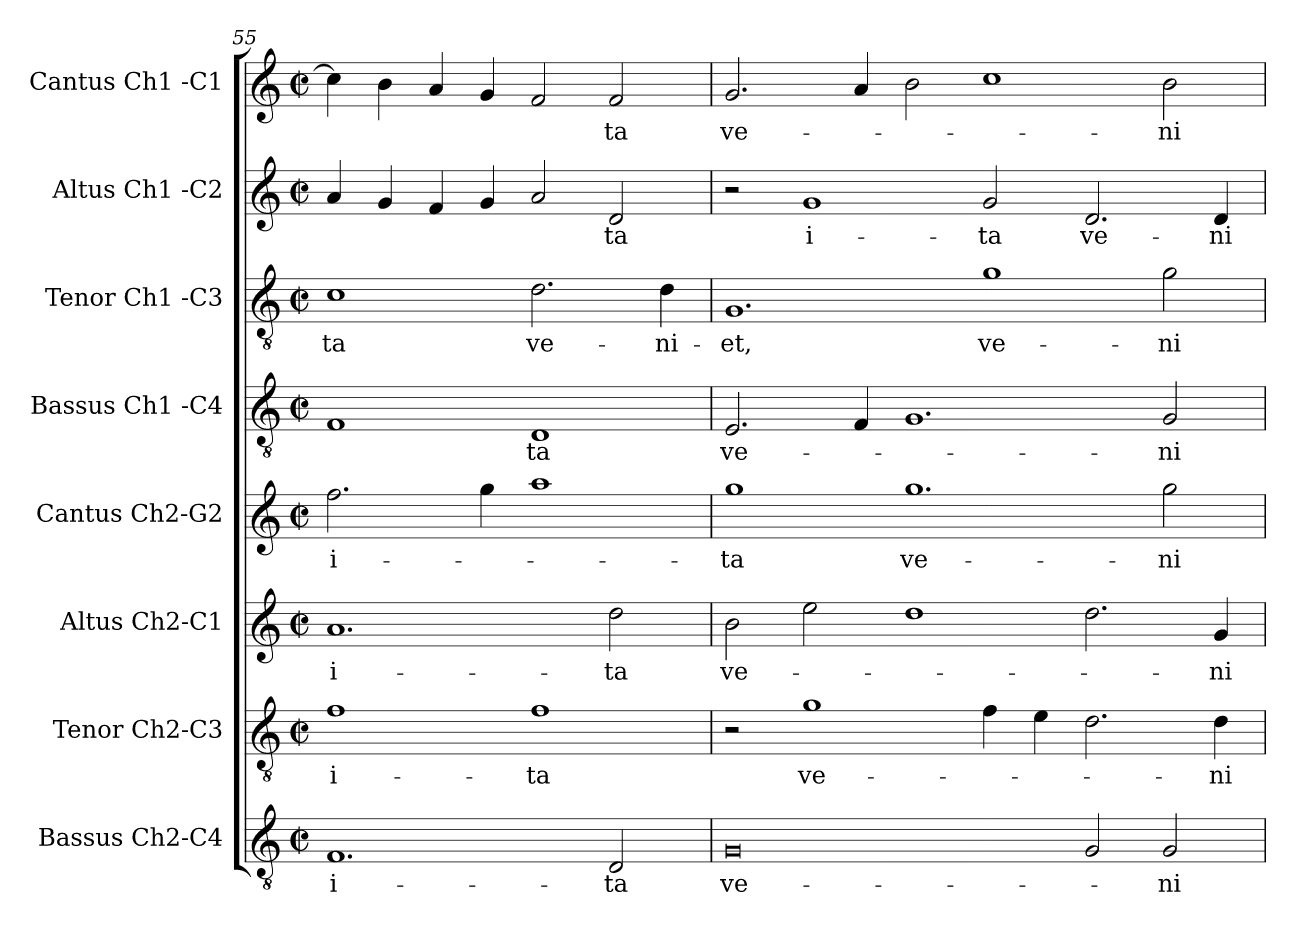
**kern	**text	**kern	**text	**kern	**text	**kern	**text	**kern	**text	**kern	**text	**kern	**text	**kern	**text
*part8	*part8	*part7	*part7	*part6	*part6	*part5	*part5	*part4	*part4	*part3	*part3	*part2	*part2	*part1	*part1
*staff8	*staff8	*staff7	*staff7	*staff6	*staff6	*staff5	*staff5	*staff4	*staff4	*staff3	*staff3	*staff2	*staff2	*staff1	*staff1
*I"Bassus Ch2-C4	*	*I"Tenor Ch2-C3	*	*I"Altus Ch2-C1	*	*I"Cantus Ch2-G2	*	*I"Bassus Ch1 -C4	*	*I"Tenor Ch1 -C3	*	*I"Altus Ch1 -C2	*	*I"Cantus Ch1 -C1	*
*I'B2	*	*I'T2	*	*I'A2	*	*I'C2	*	*I'B1	*	*I'T1	*	*I'A1	*	*I'C1	*
*clefGv2	*	*clefGv2	*	*clefG2	*	*clefG2	*	*clefGv2	*	*clefGv2	*	*clefG2	*	*clefG2	*
*k[]	*	*k[]	*	*k[]	*	*k[]	*	*k[]	*	*k[]	*	*k[]	*	*k[]	*
*M2/2	*	*M2/2	*	*M2/2	*	*M2/2	*	*M2/2	*	*M2/2	*	*M2/2	*	*M2/2	*
*met(c|)	*	*met(c|)	*	*met(c|)	*	*met(c|)	*	*met(c|)	*	*met(c|)	*	*met(c|)	*	*met(c|)	*
=55	=55	=55	=55	=55	=55	=55	=55	=55	=55	=55	=55	=55	=55	=55	=55
!	!LO:LY:b	!	!LO:LY:b	!	!LO:LY:b	!	!LO:LY:b	!	!	!	!LO:LY:b	!	!	!	!
1.F	i-	1f	i-	1.a	i-	2.ff\	i-	1F	.	1c	-ta	4a/	.	4cc\]	.
.	.	.	.	.	.	.	.	.	.	.	.	4g/	.	4b\	.
.	.	.	.	.	.	.	.	.	.	.	.	4f/	.	4a/	.
.	.	.	.	.	.	4gg\	.	.	.	.	.	4g/	.	4g/	.
!	!	!	!LO:LY:b	!	!	!	!	!	!LO:LY:b	!	!LO:LY:b	!	!	!	!
.	.	1f	-ta	.	.	1aa	.	1D	-ta	2.d\	ve-	2a/	.	2f/	.
!	!LO:LY:b	!	!	!	!LO:LY:b	!	!	!	!	!	!	!	!LO:LY:b	!	!LO:LY:b
2D/	-ta	.	.	2dd\	-ta	.	.	.	.	.	.	2d/	-ta	2f/	-ta
!	!	!	!	!	!	!	!	!	!	!	!LO:LY:b	!	!	!	!
.	.	.	.	.	.	.	.	.	.	4d\	-ni-	.	.	.	.
!!LO:LB:g=z
=56	=56	=56	=56	=56	=56	=56	=56	=56	=56	=56	=56	=56	=56	=56	=56
!	!LO:LY:b	!	!	!	!LO:LY:b	!	!LO:LY:b	!	!LO:LY:b	!	!LO:LY:b	!	!	!	!LO:LY:b
0G	ve-	2r	.	2b\	ve-	1gg	-ta	2.E/	ve-	1.G	-et,	2r	.	2.g/	ve-
!	!	!	!LO:LY:b	!	!	!	!	!	!	!	!	!	!LO:LY:b	!	!
.	.	1g	ve-	2ee\	.	.	.	.	.	.	.	1g	i-	.	.
.	.	.	.	.	.	.	.	4F/	.	.	.	.	.	4a/	.
!	!	!	!	!	!	!	!LO:LY:b	!	!	!	!	!	!	!	!
.	.	.	.	1dd	.	1.gg	ve-	1.G	.	.	.	.	.	2b\	.
!	!	!	!	!	!	!	!	!	!	!	!LO:LY:b	!	!LO:LY:b	!	!
.	.	4f\	.	.	.	.	.	.	.	1g	ve-	2g/	-ta	1cc	.
.	.	4e\	.	.	.	.	.	.	.	.	.	.	.	.	.
!	!	!	!	!	!	!	!	!	!	!	!	!	!LO:LY:b	!	!
2G/	.	2.d\	.	2.dd\	.	.	.	.	.	.	.	2.d/	ve-	.	.
!	!LO:LY:b	!	!	!	!	!	!LO:LY:b	!	!LO:LY:b	!	!LO:LY:b	!	!	!	!LO:LY:b
2G/	-ni-	.	.	.	.	2gg\	-ni-	2G/	-ni-	2g\	-ni-	.	.	2b\	-ni-
!	!	!	!LO:LY:b	!	!LO:LY:b	!	!	!	!	!	!	!	!LO:LY:b	!	!
.	.	4d\	-ni-	4g/	-ni-	.	.	.	.	.	.	4d/	-ni-	.	.
=	=	=	=	=	=	=	=	=	=	=	=	=	=	=	=
*-	*-	*-	*-	*-	*-	*-	*-	*-	*-	*-	*-	*-	*-	*-	*-
